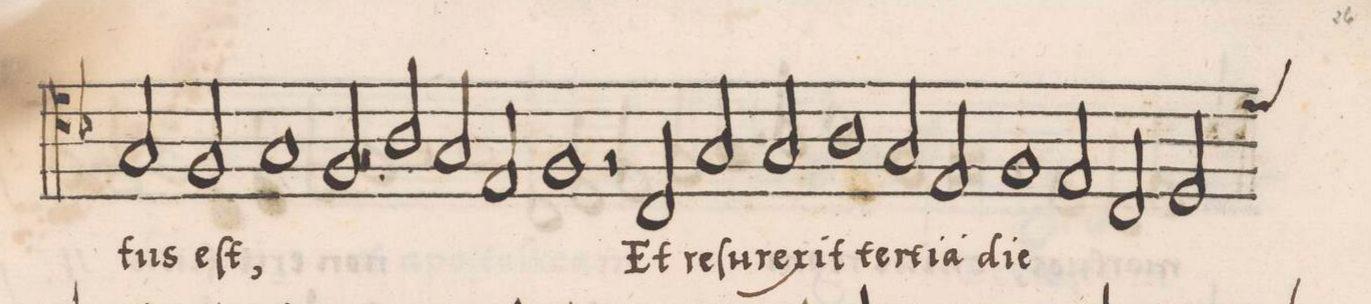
**kern	**text
*I"CANTVS	*
*clefC4	*
*k[b-]	*
*met(C|)	*
*M2/1	*
2G/	-tus
2F/	eſt,
=94-	=94-
1G	.
2F/	.
2A/	.
=95-	=95-
2G/	.
2E/	.
1F	.
=96-	=96-
2r	.
2C/	Et
2G/	re-
2G/	-ſu-
=97-	=97-
1A	-re-
2G/	-xit
2E/	ter-
=98-	=98-
1F	-ti-
2E/	-a
2C/	di-
=99-	=99-
2D/	  e
*custos:d	*
*-	*-
